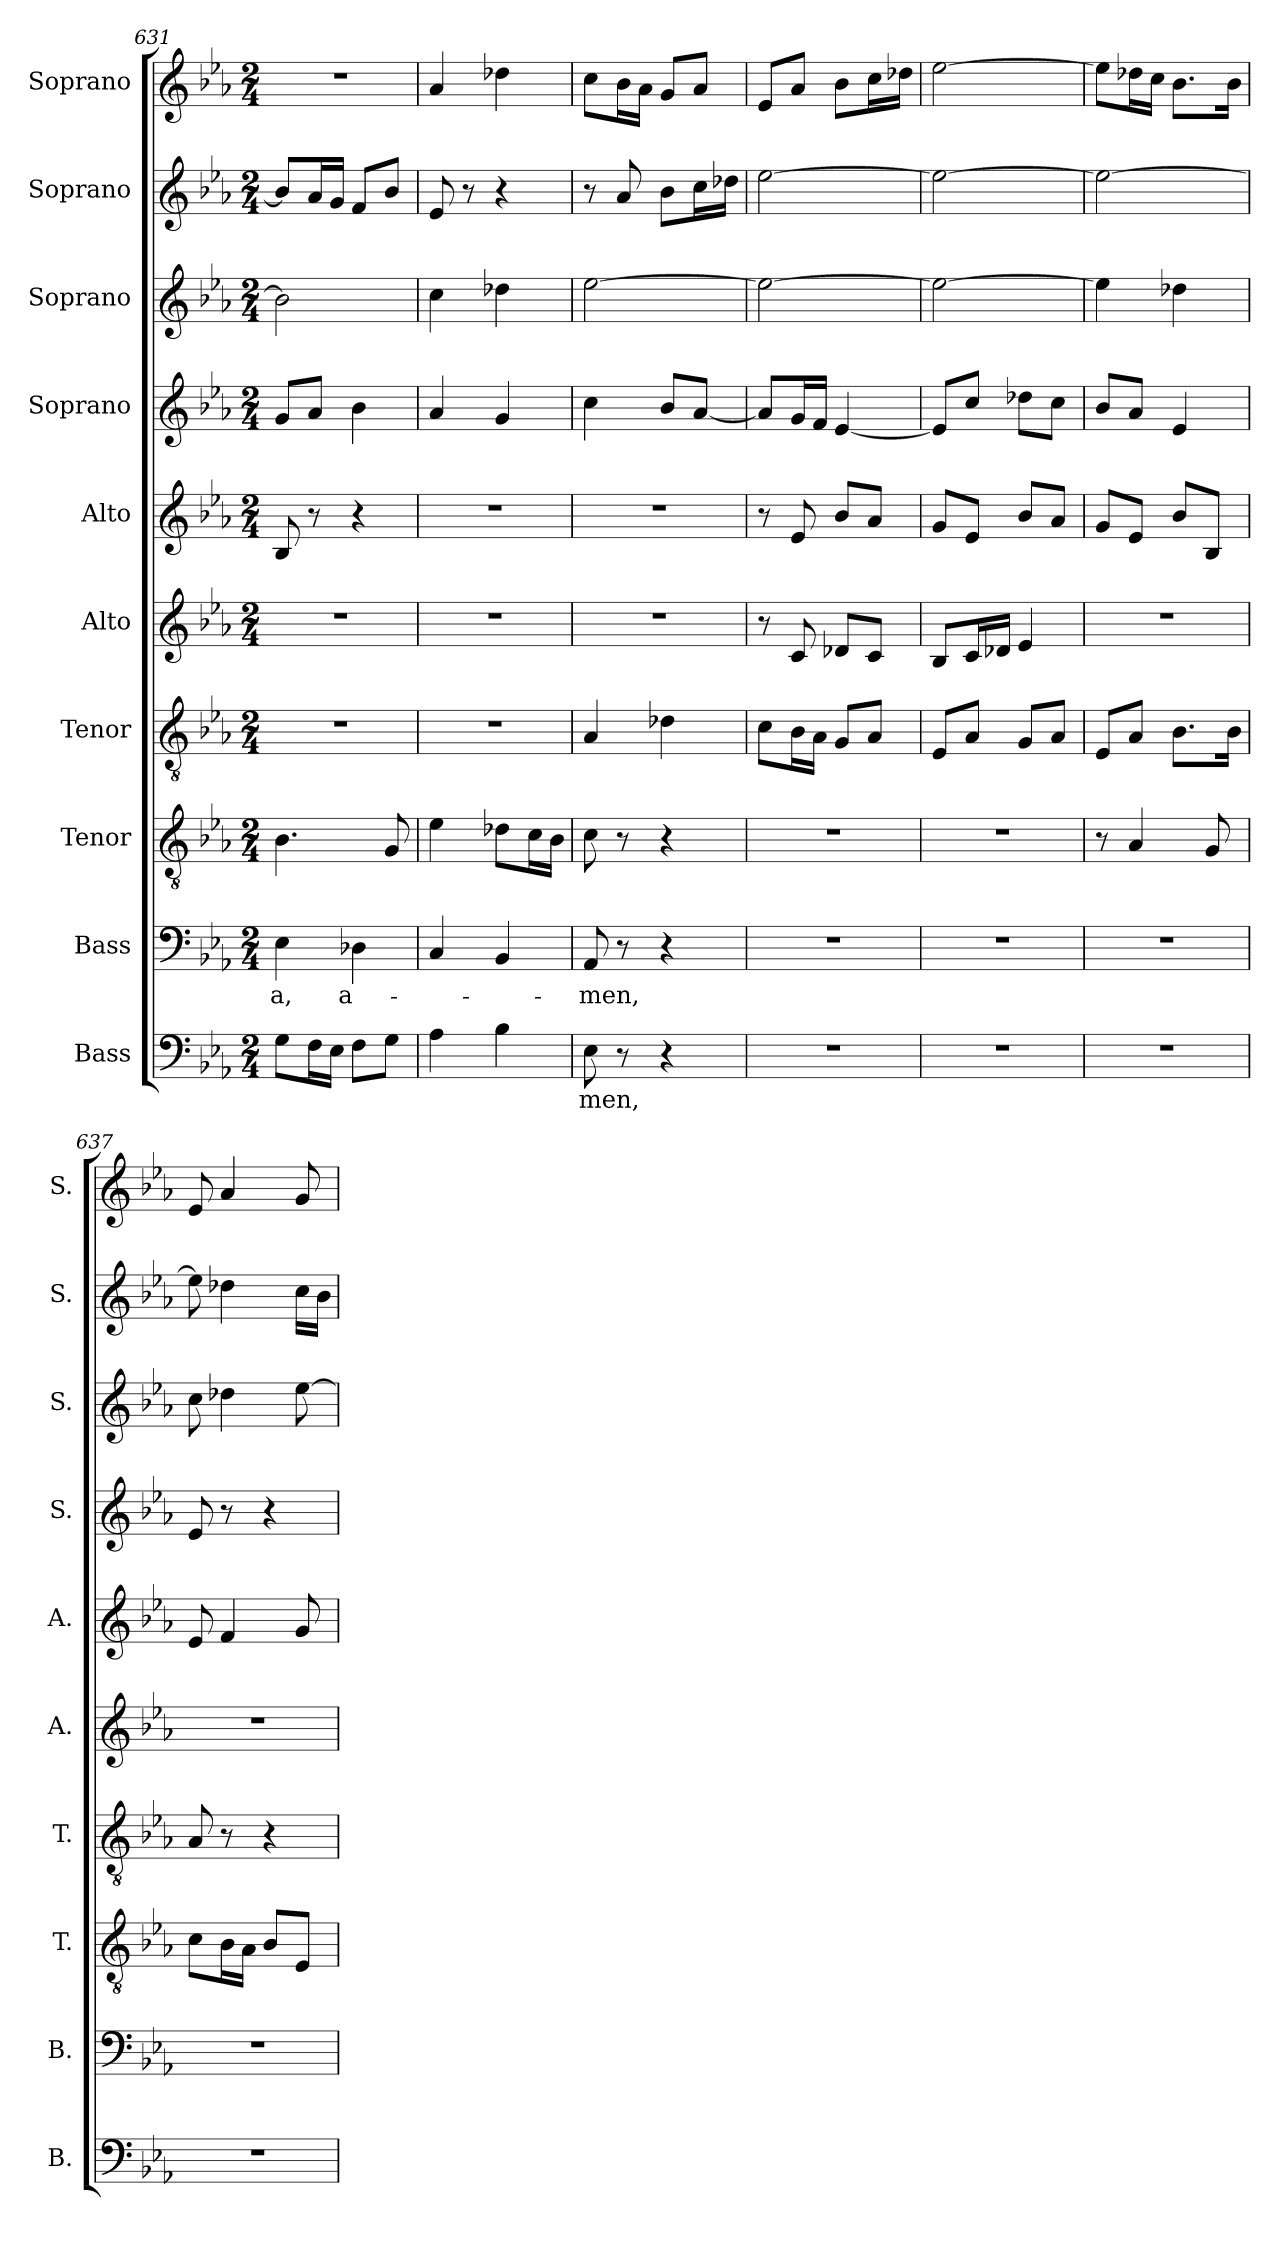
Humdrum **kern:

**kern	**text	**kern	**text	**kern	**kern	**kern	**kern	**kern	**kern	**kern	**kern
*part10	*part10	*part9	*part9	*part8	*part7	*part6	*part5	*part4	*part3	*part2	*part1
*staff10	*staff10	*staff9	*staff9	*staff8	*staff7	*staff6	*staff5	*staff4	*staff3	*staff2	*staff1
*I"Bass	*	*I"Bass	*	*I"Tenor	*I"Tenor	*I"Alto	*I"Alto	*I"Soprano	*I"Soprano	*I"Soprano	*I"Soprano
*I'B.	*	*I'B.	*	*I'T.	*I'T.	*I'A.	*I'A.	*I'S.	*I'S.	*I'S.	*I'S.
*clefF4	*	*clefF4	*	*clefGv2	*clefGv2	*clefG2	*clefG2	*clefG2	*clefG2	*clefG2	*clefG2
*k[b-e-a-]	*	*k[b-e-a-]	*	*k[b-e-a-]	*k[b-e-a-]	*k[b-e-a-]	*k[b-e-a-]	*k[b-e-a-]	*k[b-e-a-]	*k[b-e-a-]	*k[b-e-a-]
*M2/4	*	*M2/4	*	*M2/4	*M2/4	*M2/4	*M2/4	*M2/4	*M2/4	*M2/4	*M2/4
=631	=631	=631	=631	=631	=631	=631	=631	=631	=631	=631	=631
8G\L	.	4E-\	-a,	4.B-\	2r	2r	8B-/	8g/L	2b-\]	8b-/L]	2r
16F\L	.	.	.	.	.	.	8r	8a-/J	.	16a-/L	.
16E-\JJ	.	.	.	.	.	.	.	.	.	16g/JJ	.
8F\L	.	4D-X\	a-	.	.	.	4r	4b-\	.	8f/L	.
8G\J	.	.	.	8G/	.	.	.	.	.	8b-/J	.
!!LO:PB:g=z
=632	=632	=632	=632	=632	=632	=632	=632	=632	=632	=632	=632
4A-\	.	4C/	.	4e-\	2r	2r	2r	4a-/	4cc\	8e-/	4a-/
.	.	.	.	.	.	.	.	.	.	8r	.
4B-\	.	4BB-/	.	8d-X\L	.	.	.	4g/	4dd-X\	4r	4dd-X\
.	.	.	.	16c\L	.	.	.	.	.	.	.
.	.	.	.	16B-\JJ	.	.	.	.	.	.	.
=633	=633	=633	=633	=633	=633	=633	=633	=633	=633	=633	=633
8E-\	-men,	8AA-/	-men,	8c\	4A-/	2r	2r	4cc\	[2ee-\	8r	8cc\L
8r	.	8r	.	8r	.	.	.	.	.	8a-/	16b-\L
.	.	.	.	.	.	.	.	.	.	.	16a-\JJ
4r	.	4r	.	4r	4d-X\	.	.	8b-/L	.	8b-\L	8g/L
.	.	.	.	.	.	.	.	[8a-/J	.	16cc\L	8a-/J
.	.	.	.	.	.	.	.	.	.	16dd-X\JJ	.
=634	=634	=634	=634	=634	=634	=634	=634	=634	=634	=634	=634
2r	.	2r	.	2r	8c\L	8r	8r	8a-/L]	2ee-\_	[2ee-\	8e-/L
.	.	.	.	.	16B-\L	8c/	8e-/	16g/L	.	.	8a-/J
.	.	.	.	.	16A-\JJ	.	.	16f/JJ	.	.	.
.	.	.	.	.	8G/L	8d-X/L	8b-/L	[4e-/	.	.	8b-\L
.	.	.	.	.	8A-/J	8c/J	8a-/J	.	.	.	16cc\L
.	.	.	.	.	.	.	.	.	.	.	16dd-X\JJ
=635	=635	=635	=635	=635	=635	=635	=635	=635	=635	=635	=635
2r	.	2r	.	2r	8E-/L	8B-/L	8g/L	8e-/L]	2ee-\_	2ee-\_	[2ee-\
.	.	.	.	.	8A-/J	16c/L	8e-/J	8cc/J	.	.	.
.	.	.	.	.	.	16d-X/JJ	.	.	.	.	.
.	.	.	.	.	8G/L	4e-/	8b-/L	8dd-X\L	.	.	.
.	.	.	.	.	8A-/J	.	8a-/J	8cc\J	.	.	.
=636	=636	=636	=636	=636	=636	=636	=636	=636	=636	=636	=636
2r	.	2r	.	8r	8E-/L	2r	8g/L	8b-/L	4ee-\]	2ee-\_	8ee-\L]
.	.	.	.	4A-/	8A-/J	.	8e-/J	8a-/J	.	.	16dd-X\L
.	.	.	.	.	.	.	.	.	.	.	16cc\JJ
.	.	.	.	.	8.B-\L	.	8b-/L	4e-/	4dd-X\	.	8.b-\L
.	.	.	.	8G/	.	.	8B-/J	.	.	.	.
.	.	.	.	.	16B-\Jk	.	.	.	.	.	16b-\Jk
!!LO:PB:g=z
=637	=637	=637	=637	=637	=637	=637	=637	=637	=637	=637	=637
2r	.	2r	.	8c\L	8A-/	2r	8e-/	8e-/	8cc\	8ee-\]	8e-/
.	.	.	.	16B-\L	8r	.	4f/	8r	4dd-X\	4dd-X\	4a-/
.	.	.	.	16A-\JJ	.	.	.	.	.	.	.
.	.	.	.	8B-/L	4r	.	.	4r	.	.	.
.	.	.	.	8E-/J	.	.	8g/	.	[8ee-\	16cc\LL	8g/
.	.	.	.	.	.	.	.	.	.	16b-\JJ	.
=	=	=	=	=	=	=	=	=	=	=	=
*-	*-	*-	*-	*-	*-	*-	*-	*-	*-	*-	*-
